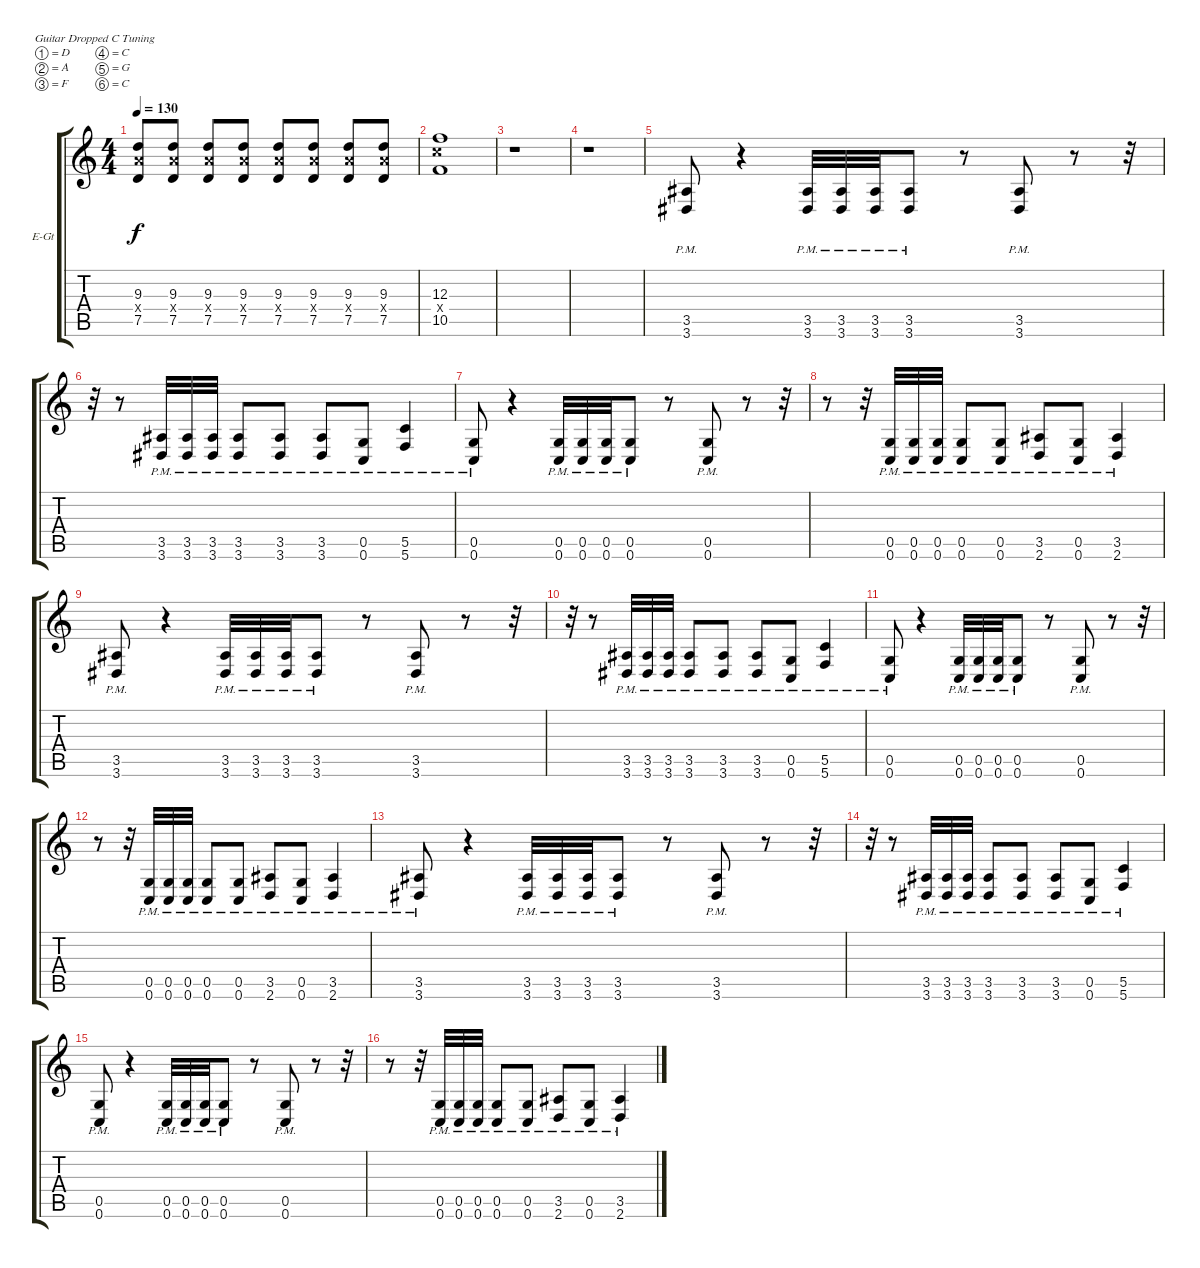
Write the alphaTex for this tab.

\bracketExtendMode groupsimilarinstruments
\firstSystemTrackNameOrientation horizontal
\otherSystemsTrackNameOrientation horizontal
\track ("Rythmn Guitar" "E-Gt") {instrument distortionguitar}
\staff {score tabs}
\tuning (D4 A3 F3 C3 G2 C2)
\ts (4 4)
\tempo 130
\clef g2
\ks c
(9.3 9.4{x} 7.5).8{dy f} (9.3 9.4{x} 7.5).8 (9.3 9.4{x} 7.5).8 (9.3 9.4{x} 7.5).8 (9.3 9.4{x} 7.5).8 (9.3 9.4{x} 7.5).8 (9.3 9.4{x} 7.5).8 (9.3 9.4{x} 7.5).8 |
(12.3 12.4{x} 10.5).1 |
r.1 |
r.1 |
(3.5{pm} 3.6{pm}).8 r.4 (3.5{pm} 3.6{pm}).32 (3.5{pm} 3.6{pm}).32 (3.5{pm} 3.6{pm}).32 (3.5{pm} 3.6{pm}).8 r.8 (3.5{pm} 3.6{pm}).8 r.8 r.32 |
r.32 r.8 (3.5{pm} 3.6{pm}).32 (3.5{pm} 3.6{pm}).32 (3.5{pm} 3.6{pm}).32 (3.5{pm} 3.6{pm}).8 (3.5{pm} 3.6{pm}).8 (3.5{pm} 3.6{pm}).8 (0.5{pm} 0.6{pm}).8 (5.5{pm} 5.6{pm}).4 |
(0.5{pm} 0.6{pm}).8 r.4 (0.5{pm} 0.6{pm}).32 (0.5{pm} 0.6{pm}).32 (0.5{pm} 0.6{pm}).32 (0.5{pm} 0.6{pm}).8 r.8 (0.5{pm} 0.6{pm}).8 r.8 r.32 |
r.8 r.32 (0.5{pm} 0.6{pm}).32 (0.5{pm} 0.6{pm}).32 (0.5{pm} 0.6{pm}).32 (0.5{pm} 0.6{pm}).8 (0.5{pm} 0.6{pm}).8 (3.5{pm} 2.6{pm}).8 (0.5{pm} 0.6{pm}).8 (3.5{pm} 2.6{pm}).4 |
(3.5{pm} 3.6{pm}).8 r.4 (3.5{pm} 3.6{pm}).32 (3.5{pm} 3.6{pm}).32 (3.5{pm} 3.6{pm}).32 (3.5{pm} 3.6{pm}).8 r.8 (3.5{pm} 3.6{pm}).8 r.8 r.32 |
r.32 r.8 (3.5{pm} 3.6{pm}).32 (3.5{pm} 3.6{pm}).32 (3.5{pm} 3.6{pm}).32 (3.5{pm} 3.6{pm}).8 (3.5{pm} 3.6{pm}).8 (3.5{pm} 3.6{pm}).8 (0.5{pm} 0.6{pm}).8 (5.5{pm} 5.6{pm}).4 |
(0.5{pm} 0.6{pm}).8 r.4 (0.5{pm} 0.6{pm}).32 (0.5{pm} 0.6{pm}).32 (0.5{pm} 0.6{pm}).32 (0.5{pm} 0.6{pm}).8 r.8 (0.5{pm} 0.6{pm}).8 r.8 r.32 |
r.8 r.32 (0.5{pm} 0.6{pm}).32 (0.5{pm} 0.6{pm}).32 (0.5{pm} 0.6{pm}).32 (0.5{pm} 0.6{pm}).8 (0.5{pm} 0.6{pm}).8 (3.5{pm} 2.6{pm}).8 (0.5{pm} 0.6{pm}).8 (3.5{pm} 2.6{pm}).4 |
(3.5{pm} 3.6{pm}).8 r.4 (3.5{pm} 3.6{pm}).32 (3.5{pm} 3.6{pm}).32 (3.5{pm} 3.6{pm}).32 (3.5{pm} 3.6{pm}).8 r.8 (3.5{pm} 3.6{pm}).8 r.8 r.32 |
r.32 r.8 (3.5{pm} 3.6{pm}).32 (3.5{pm} 3.6{pm}).32 (3.5{pm} 3.6{pm}).32 (3.5{pm} 3.6{pm}).8 (3.5{pm} 3.6{pm}).8 (3.5{pm} 3.6{pm}).8 (0.5{pm} 0.6{pm}).8 (5.5{pm} 5.6{pm}).4 |
(0.5{pm} 0.6{pm}).8 r.4 (0.5{pm} 0.6{pm}).32 (0.5{pm} 0.6{pm}).32 (0.5{pm} 0.6{pm}).32 (0.5{pm} 0.6{pm}).8 r.8 (0.5{pm} 0.6{pm}).8 r.8 r.32 |
r.8 r.32 (0.5{pm} 0.6{pm}).32 (0.5{pm} 0.6{pm}).32 (0.5{pm} 0.6{pm}).32 (0.5{pm} 0.6{pm}).8 (0.5{pm} 0.6{pm}).8 (3.5{pm} 2.6{pm}).8 (0.5{pm} 0.6{pm}).8 (3.5{pm} 2.6{pm}).4
